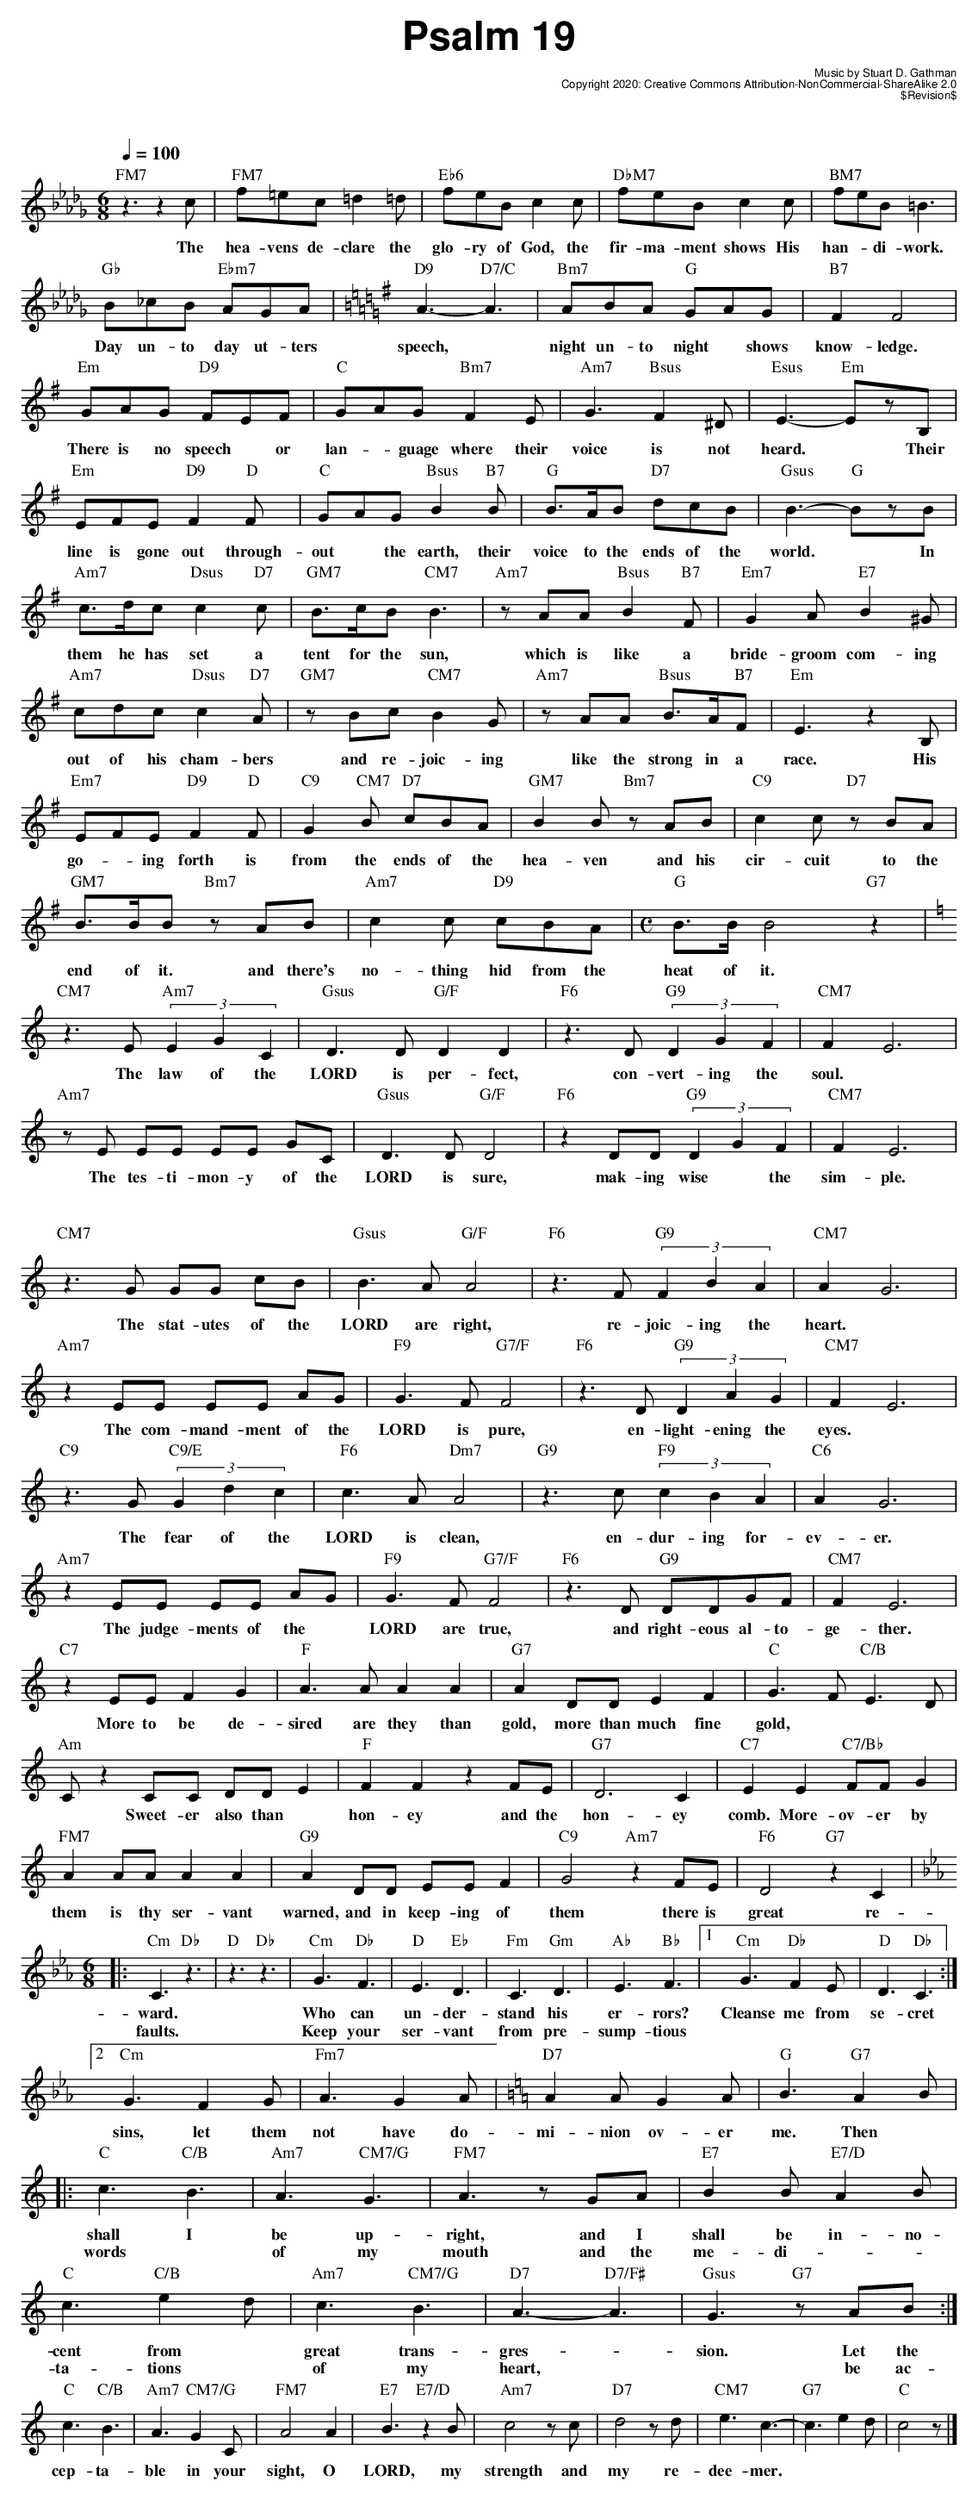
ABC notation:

X:1
T: Psalm 19
C: Music by Stuart D. Gathman
C: Copyright 2020: Creative Commons Attribution-NonCommercial-ShareAlike 2.0
C: $Revision$
M: 6/8
L: 1/8
Q: 1/4=100
K: Db
V:1
"FM7"z3z2c|"FM7"f=ec =d2 =d|"Eb6"feB c2 c|"DbM7"feB c2 c|"BM7"feB =B3|
w:The|hea-vens de-clare the|glo-ry of God, the|fir-ma-ment shows His|han-*di-work.|
 "Gb"B_cB "Ebm7"AGA |[K:Em]"D9"A3-"D7/C"A3|"Bm7"ABA "G"GAG|"B7"F2 F4|
w:Day un-to day ut-ters|speech,|night un-to night* shows|know-ledge.|
 "Em" GAG "D9"FEF|"C"GAG "Bm7" F2E |"Am7"G3 "Bsus"F2^D |"Esus"E3-"Em"EzB,|
w:There is no speech* or|lan-*guage where their|voice is not|heard.* Their|
 "Em" EFE "D9"F2"D"F|"C"GAG "Bsus"B2"B7"B|"G"B>AB "D7"dcB|"Gsus"B3-"G"BzB |
w:line is gone out through-|out* the earth, their|voice to the ends of the|world.* In|
"Am7"c>dc"Dsus"c2"D7"c|"GM7"B>cB"CM7"B3|"Am7"zAA"Bsus"B2"B7"F|"Em7"G2A"E7"B2^G|
w:them he has set a|tent for the sun,|which is like a|bride-groom com-ing |
"Am7"cdc"Dsus"c2"D7"A|"GM7"zBc"CM7"B2G|"Am7"zAA "Bsus"B>A"B7"F|"Em"E3z2B,|
w:out of his cham-bers|and re-joic-ing|like the strong in a|race. His|
 "Em7"EFE "D9"F2"D"F|"C9"G2"CM7"B "D7"cBA|"GM7"B2B "Bm7"zAB|"C9"c2c "D7"zBA|
w:go-*ing forth is|from the ends of the|hea-ven and his|cir-cuit to the|
 "GM7"B>BB "Bm7"zAB|"Am7"c2c "D9"cBA|[M:C]"G"B>BB4"G7"z2|
w:end of it. and there's|no-thing hid from the|heat of it.|
K:C
L:1/4
"CM7"z>E "Am7"(3EGC|"Gsus"D>D "G/F"DD |"F6"z>D "G9"(3DGF|"CM7"FE3|
w:The law of the|LORD is per-fect,|con-vert-ing the|soul.*|
"Am7"z/E/ E/E/ E/E/ G/C/|"Gsus"D>D "G/F"D2 |"F6"zD/D/ "G9"(3DGF|"CM7"FE3|
w:The tes-ti-mon-y of the|LORD is sure,|mak-ing wise* the|sim-ple.|
"CM7"z>G G/G/ c/B/|"Gsus"B>A "G/F"A2|"F6"z>F "G9"(3FBA|"CM7"AG3 |
w:The stat-utes of the|LORD are right,|re-joic-ing the|heart.*|
"Am7"z E/E/ E/E/ A/G/|"F9"G>F "G7/F"F2 |"F6"z>D "G9"(3DAG|"CM7"FE3|
w:The com-mand-ment of the|LORD is pure,|en-light-ening the|eyes.*|
"C9"z>G "C9/E"(3Gdc|"F6"c>A "Dm7"A2|"G9"z>c "F9"(3cBA |"C6"AG3 |
w:The fear of the|LORD is clean,|en-dur-ing for-|ev-er.|
"Am7"z E/E/ E/E/ A/G/|"F9"G>F "G7/F"F2 |"F6"z>D "G9"D/D/G/F/|"CM7"FE3|
w:The judge-ments of the|LORD are true,|and right-eous al-to-|ge-ther.|
"C7"z E/E/ FG|"F"A>A AA |"G7" A D/D/ EF |"C"G>F "C/B"E>D |
w:More to be de-|sired are they than|gold, more than much fine|gold,***|
"Am"C/z C/C/ D/D/ E|"F" FF zF/E/|"G7"D3 C|"C7"E E "C7/Bb"F/F/G|
w: * Sweet-er also than|hon-ey and the|hon-ey|comb. More-ov-er by|
"FM7"A A/A/ AA|"G9"A D/D/ E/E/ F|"C9"G2 "Am7"zF/E/|"F6"D2 "G7"zC|
w:them is thy ser-vant|warned, and in keep-ing of|them there is|great re-|
M:6/8
K:Cm
L:1/8
|:"Cm"C3 "Db"z3|"D"z3 "Db"z3|"Cm"G3 "Db"F3|"D"E3 "Eb"D3|"Fm"C3 "Gm"D3|"Ab"E3 "Bb"F3| [1 "Cm"G3 "Db"F2E|"D"D3 "Db"C3 :|
w:ward.|     | Who can|un-der-|stand his|er-rors? | Cleanse me from|se-cret|
w:faults.|   | Keep your|ser-vant|from pre-|sump-tious| * * * | * * |
[2 "Cm"G3 F2G|"Fm7"A3 G2A|[K:C]"D7"A2A G2A|"G"B3 "G7"A2B|
w:sins, let them|not have do-|mi-nion ov-er|me. Then* |
|:"C"c3 "C/B"B3|"Am7"A3 "CM7/G"G3|"FM7"A3 zGA|"E7"B2B "E7/D"A2B|
w:shall I |be up-|right, and I|shall be in-no-|
w:words*| of my|mouth and the|me-di-*|
"C"c3 "C/B"e2d|"Am7"c3 "CM7/G"B3|"D7"A3-"D7/F#"A3|"Gsus"G3 "G7"zAB :|
w:cent from*|great trans-|gres-*|sion. Let the|
w:ta-tions*|of my|heart,*|* be ac-|
"C"c3 "C/B"B3|"Am7"A3 "CM7/G"G2C|"FM7"A4 A2 |"E7"B3 "E7/D"z2B|"Am7"c4 zc| "D7"d4 zd|"CM7"e3 c3-|"G7"c3 e2d|"C"c4z|]
w:cep-ta-|ble in your|sight, O|LORD, my|strength and|my re-|dee-mer.|* | * |
